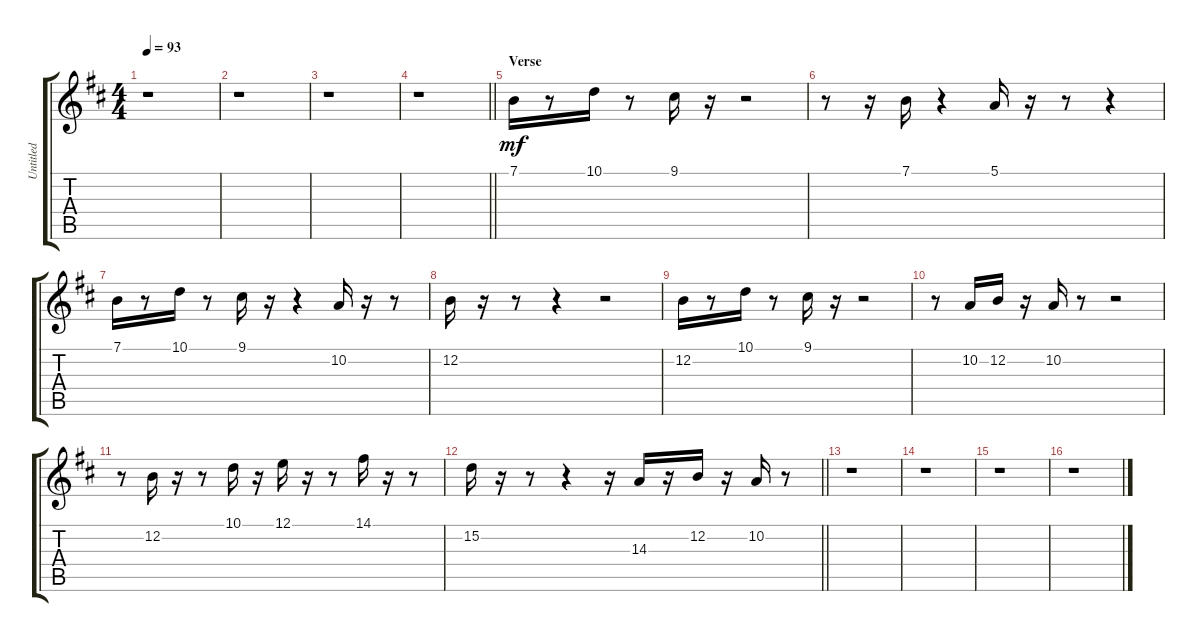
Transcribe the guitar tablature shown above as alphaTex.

\track ("Untitled" "Untitled") {instrument fx3crystal}
\staff {score tabs}
\tuning (E4 B3 G3 D3 A2 E2) {hide}
\ts (4 4)
\tempo 93
\clef g2
\ks d
r.1{dy mf} |
r.1 |
r.1 |
\barLineRight lightlight
r.1 |
\section ("" "Verse")
7.1.16 r.8 10.1.16 r.8 9.1.16 r.16 r.2 |
r.8 r.16 7.1.16 r.4 5.1.16 r.16 r.8 r.4 |
7.1.16 r.8 10.1.16 r.8 9.1.16 r.16 r.4 10.2.16 r.16 r.8 |
12.2.16 r.16 r.8 r.4 r.2 |
12.2.16 r.8 10.1.16 r.8 9.1.16 r.16 r.2 |
r.8 10.2.16 12.2.16 r.16 10.2.16 r.8 r.2 |
r.8 12.2.16 r.16 r.8 10.1.16 r.16 12.1.16 r.16 r.8 14.1.16 r.16 r.8 |
\barLineRight lightlight
15.2.16 r.16 r.8 r.4 r.16 14.3.16 r.16 12.2.16 r.16 10.2.16 r.8 |
r.1 |
r.1 |
r.1 |
r.1
